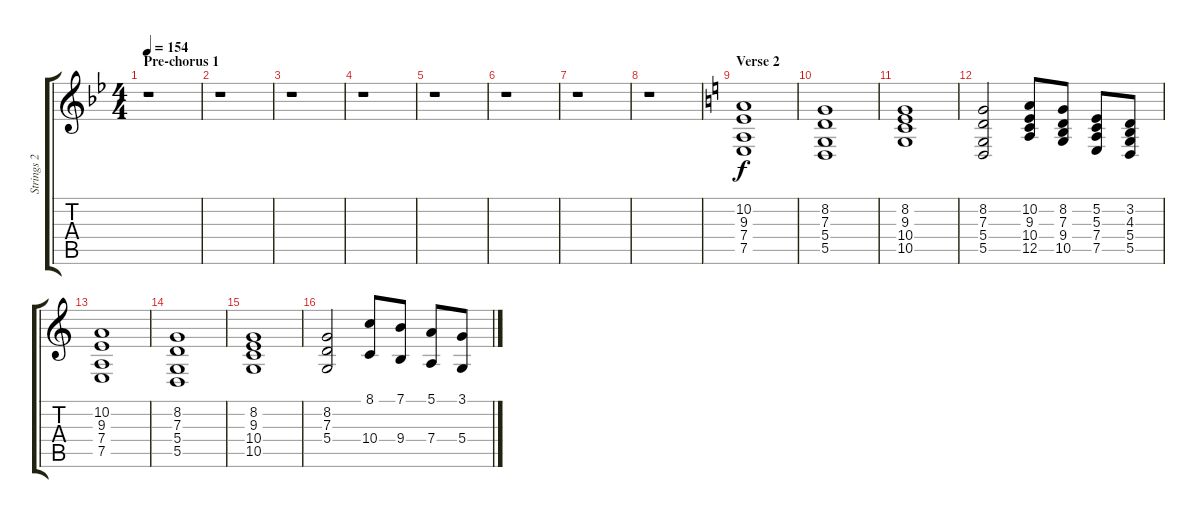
\track ("Strings 2" "Strings 2") {instrument stringensemble1}
\staff {score tabs}
\tuning (E4 B3 G3 D3 A2 E2) {hide}
\ts (4 4)
\section ("" "Pre-chorus 1")
\tempo 154
\clef g2
\ks gminor
r.1{dy f} |
r.1 |
r.1 |
r.1 |
r.1 |
r.1 |
r.1 |
r.1 |
\section ("" "Verse 2")
\ks c
(10.2 9.3 7.4 7.5).1 |
(8.2 7.3 5.4 5.5).1 |
(8.2 9.3 10.4 10.5).1 |
(8.2 7.3 5.4 5.5).2 (10.2 9.3 10.4 12.5).8 (8.2 7.3 9.4 10.5).8 (5.2 5.3 7.4 7.5).8 (3.2 4.3 5.4 5.5).8 |
(10.2 9.3 7.4 7.5).1 |
(8.2 7.3 5.4 5.5).1 |
(8.2 9.3 10.4 10.5).1 |
(8.2 7.3 5.4).2 (8.1 10.4).8 (7.1 9.4).8 (5.1 7.4).8 (3.1 5.4).8
